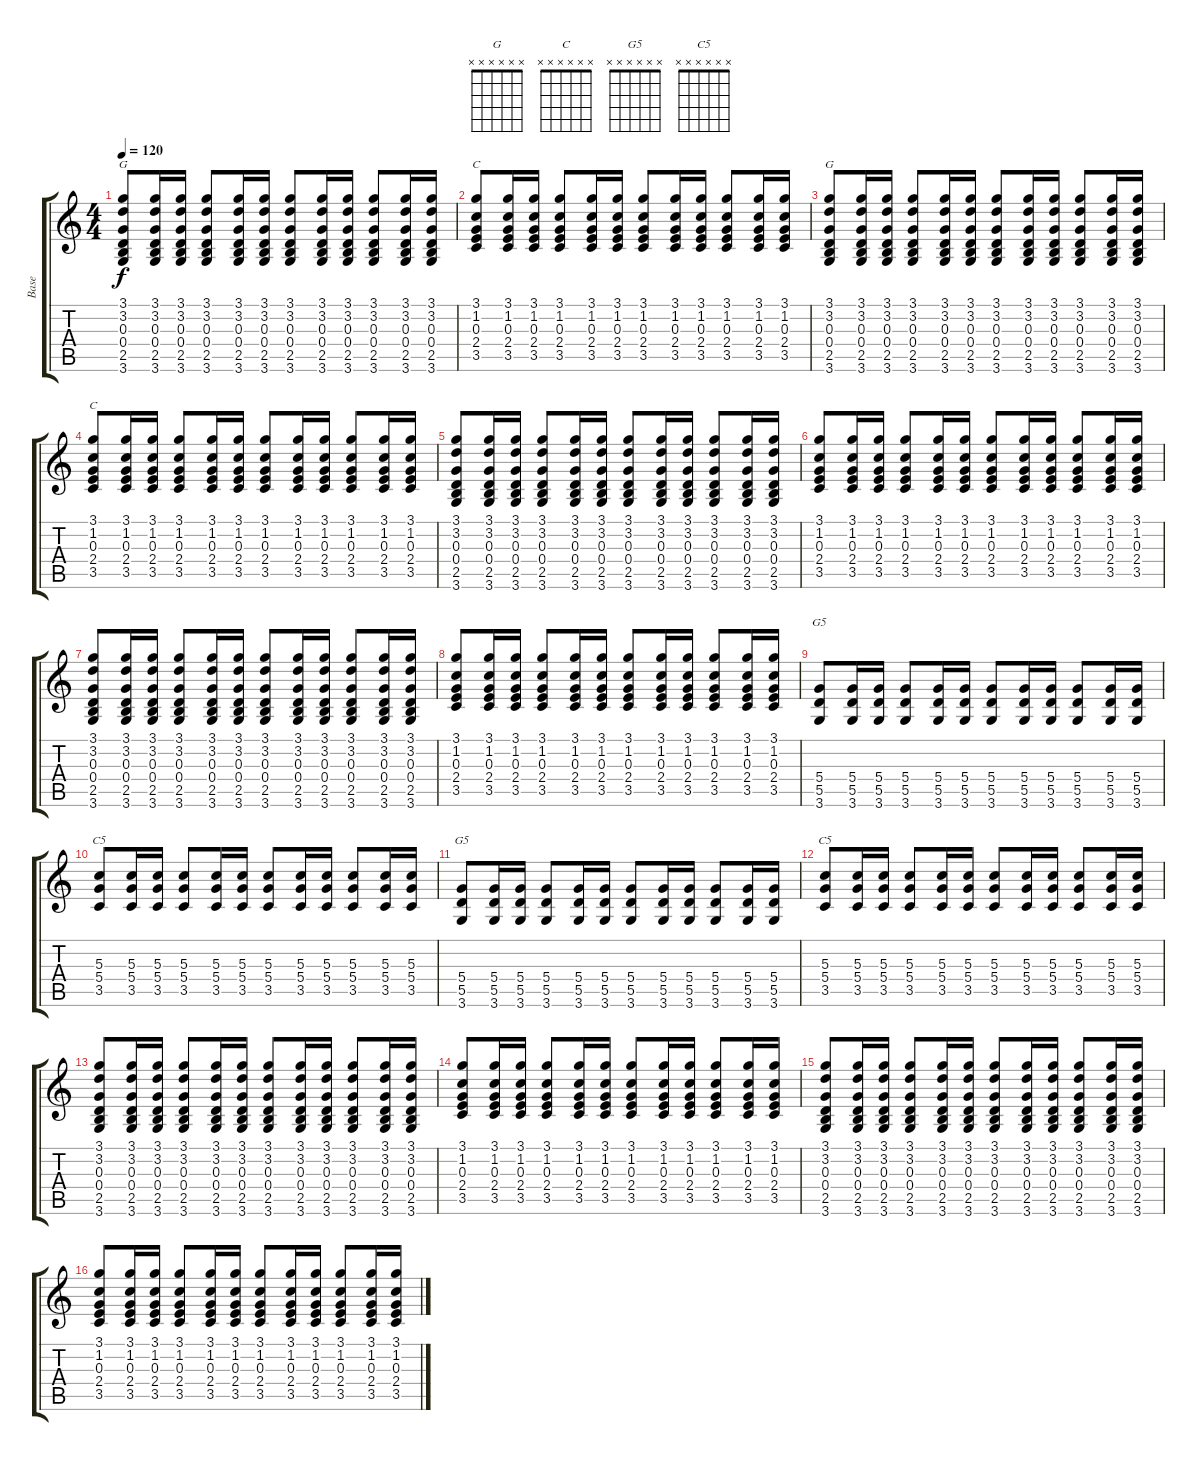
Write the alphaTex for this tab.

\track ("Base" "Base") {instrument acousticguitarnylon}
\staff {score tabs}
\tuning (E4 B3 G3 D3 A2 E2) {hide}
\chord ("G" 3 3 0 0 2 3)
\chord ("C" 3 1 0 2 3 x)
\chord ("G" x x x x x x) {firstfret 0}
\chord ("C" x x x x x x) {firstfret 0}
\chord ("G5" x x x 5 5 3)
\chord ("C5" x x 5 5 3 x)
\chord ("G5" x x x x x x) {firstfret 0}
\chord ("C5" x x x x x x) {firstfret 0}
\ts (4 4)
\tempo 120
\clef g2
\ks c
(3.1 3.2 0.3 0.4 2.5 3.6).8{ch "G" dy f instrument acousticguitarnylon} (3.1 3.2 0.3 0.4 2.5 3.6).16 (3.1 3.2 0.3 0.4 2.5 3.6).16 (3.1 3.2 0.3 0.4 2.5 3.6).8 (3.1 3.2 0.3 0.4 2.5 3.6).16 (3.1 3.2 0.3 0.4 2.5 3.6).16 (3.1 3.2 0.3 0.4 2.5 3.6).8 (3.1 3.2 0.3 0.4 2.5 3.6).16 (3.1 3.2 0.3 0.4 2.5 3.6).16 (3.1 3.2 0.3 0.4 2.5 3.6).8 (3.1 3.2 0.3 0.4 2.5 3.6).16 (3.1 3.2 0.3 0.4 2.5 3.6).16 |
(3.1 1.2 0.3 2.4 3.5).8{ch "C"} (3.1 1.2 0.3 2.4 3.5).16 (3.1 1.2 0.3 2.4 3.5).16 (3.1 1.2 0.3 2.4 3.5).8 (3.1 1.2 0.3 2.4 3.5).16 (3.1 1.2 0.3 2.4 3.5).16 (3.1 1.2 0.3 2.4 3.5).8 (3.1 1.2 0.3 2.4 3.5).16 (3.1 1.2 0.3 2.4 3.5).16 (3.1 1.2 0.3 2.4 3.5).8 (3.1 1.2 0.3 2.4 3.5).16 (3.1 1.2 0.3 2.4 3.5).16 |
(3.1 3.2 0.3 0.4 2.5 3.6).8{ch "G"} (3.1 3.2 0.3 0.4 2.5 3.6).16 (3.1 3.2 0.3 0.4 2.5 3.6).16 (3.1 3.2 0.3 0.4 2.5 3.6).8 (3.1 3.2 0.3 0.4 2.5 3.6).16 (3.1 3.2 0.3 0.4 2.5 3.6).16 (3.1 3.2 0.3 0.4 2.5 3.6).8 (3.1 3.2 0.3 0.4 2.5 3.6).16 (3.1 3.2 0.3 0.4 2.5 3.6).16 (3.1 3.2 0.3 0.4 2.5 3.6).8 (3.1 3.2 0.3 0.4 2.5 3.6).16 (3.1 3.2 0.3 0.4 2.5 3.6).16 |
(3.1 1.2 0.3 2.4 3.5).8{ch "C"} (3.1 1.2 0.3 2.4 3.5).16 (3.1 1.2 0.3 2.4 3.5).16 (3.1 1.2 0.3 2.4 3.5).8 (3.1 1.2 0.3 2.4 3.5).16 (3.1 1.2 0.3 2.4 3.5).16 (3.1 1.2 0.3 2.4 3.5).8 (3.1 1.2 0.3 2.4 3.5).16 (3.1 1.2 0.3 2.4 3.5).16 (3.1 1.2 0.3 2.4 3.5).8 (3.1 1.2 0.3 2.4 3.5).16 (3.1 1.2 0.3 2.4 3.5).16 |
(3.1 3.2 0.3 0.4 2.5 3.6).8 (3.1 3.2 0.3 0.4 2.5 3.6).16 (3.1 3.2 0.3 0.4 2.5 3.6).16 (3.1 3.2 0.3 0.4 2.5 3.6).8 (3.1 3.2 0.3 0.4 2.5 3.6).16 (3.1 3.2 0.3 0.4 2.5 3.6).16 (3.1 3.2 0.3 0.4 2.5 3.6).8 (3.1 3.2 0.3 0.4 2.5 3.6).16 (3.1 3.2 0.3 0.4 2.5 3.6).16 (3.1 3.2 0.3 0.4 2.5 3.6).8 (3.1 3.2 0.3 0.4 2.5 3.6).16 (3.1 3.2 0.3 0.4 2.5 3.6).16 |
(3.1 1.2 0.3 2.4 3.5).8 (3.1 1.2 0.3 2.4 3.5).16 (3.1 1.2 0.3 2.4 3.5).16 (3.1 1.2 0.3 2.4 3.5).8 (3.1 1.2 0.3 2.4 3.5).16 (3.1 1.2 0.3 2.4 3.5).16 (3.1 1.2 0.3 2.4 3.5).8 (3.1 1.2 0.3 2.4 3.5).16 (3.1 1.2 0.3 2.4 3.5).16 (3.1 1.2 0.3 2.4 3.5).8 (3.1 1.2 0.3 2.4 3.5).16 (3.1 1.2 0.3 2.4 3.5).16 |
(3.1 3.2 0.3 0.4 2.5 3.6).8 (3.1 3.2 0.3 0.4 2.5 3.6).16 (3.1 3.2 0.3 0.4 2.5 3.6).16 (3.1 3.2 0.3 0.4 2.5 3.6).8 (3.1 3.2 0.3 0.4 2.5 3.6).16 (3.1 3.2 0.3 0.4 2.5 3.6).16 (3.1 3.2 0.3 0.4 2.5 3.6).8 (3.1 3.2 0.3 0.4 2.5 3.6).16 (3.1 3.2 0.3 0.4 2.5 3.6).16 (3.1 3.2 0.3 0.4 2.5 3.6).8 (3.1 3.2 0.3 0.4 2.5 3.6).16 (3.1 3.2 0.3 0.4 2.5 3.6).16 |
(3.1 1.2 0.3 2.4 3.5).8 (3.1 1.2 0.3 2.4 3.5).16 (3.1 1.2 0.3 2.4 3.5).16 (3.1 1.2 0.3 2.4 3.5).8 (3.1 1.2 0.3 2.4 3.5).16 (3.1 1.2 0.3 2.4 3.5).16 (3.1 1.2 0.3 2.4 3.5).8 (3.1 1.2 0.3 2.4 3.5).16 (3.1 1.2 0.3 2.4 3.5).16 (3.1 1.2 0.3 2.4 3.5).8 (3.1 1.2 0.3 2.4 3.5).16 (3.1 1.2 0.3 2.4 3.5).16 |
(5.4 5.5 3.6).8{ch "G5"} (5.4 5.5 3.6).16 (5.4 5.5 3.6).16 (5.4 5.5 3.6).8 (5.4 5.5 3.6).16 (5.4 5.5 3.6).16 (5.4 5.5 3.6).8 (5.4 5.5 3.6).16 (5.4 5.5 3.6).16 (5.4 5.5 3.6).8 (5.4 5.5 3.6).16 (5.4 5.5 3.6).16 |
(5.3 5.4 3.5).8{ch "C5"} (5.3 5.4 3.5).16 (5.3 5.4 3.5).16 (5.3 5.4 3.5).8 (5.3 5.4 3.5).16 (5.3 5.4 3.5).16 (5.3 5.4 3.5).8 (5.3 5.4 3.5).16 (5.3 5.4 3.5).16 (5.3 5.4 3.5).8 (5.3 5.4 3.5).16 (5.3 5.4 3.5).16 |
(5.4 5.5 3.6).8{ch "G5"} (5.4 5.5 3.6).16 (5.4 5.5 3.6).16 (5.4 5.5 3.6).8 (5.4 5.5 3.6).16 (5.4 5.5 3.6).16 (5.4 5.5 3.6).8 (5.4 5.5 3.6).16 (5.4 5.5 3.6).16 (5.4 5.5 3.6).8 (5.4 5.5 3.6).16 (5.4 5.5 3.6).16 |
(5.3 5.4 3.5).8{ch "C5"} (5.3 5.4 3.5).16 (5.3 5.4 3.5).16 (5.3 5.4 3.5).8 (5.3 5.4 3.5).16 (5.3 5.4 3.5).16 (5.3 5.4 3.5).8 (5.3 5.4 3.5).16 (5.3 5.4 3.5).16 (5.3 5.4 3.5).8 (5.3 5.4 3.5).16 (5.3 5.4 3.5).16 |
(3.1 3.2 0.3 0.4 2.5 3.6).8 (3.1 3.2 0.3 0.4 2.5 3.6).16 (3.1 3.2 0.3 0.4 2.5 3.6).16 (3.1 3.2 0.3 0.4 2.5 3.6).8 (3.1 3.2 0.3 0.4 2.5 3.6).16 (3.1 3.2 0.3 0.4 2.5 3.6).16 (3.1 3.2 0.3 0.4 2.5 3.6).8 (3.1 3.2 0.3 0.4 2.5 3.6).16 (3.1 3.2 0.3 0.4 2.5 3.6).16 (3.1 3.2 0.3 0.4 2.5 3.6).8 (3.1 3.2 0.3 0.4 2.5 3.6).16 (3.1 3.2 0.3 0.4 2.5 3.6).16 |
(3.1 1.2 0.3 2.4 3.5).8 (3.1 1.2 0.3 2.4 3.5).16 (3.1 1.2 0.3 2.4 3.5).16 (3.1 1.2 0.3 2.4 3.5).8 (3.1 1.2 0.3 2.4 3.5).16 (3.1 1.2 0.3 2.4 3.5).16 (3.1 1.2 0.3 2.4 3.5).8 (3.1 1.2 0.3 2.4 3.5).16 (3.1 1.2 0.3 2.4 3.5).16 (3.1 1.2 0.3 2.4 3.5).8 (3.1 1.2 0.3 2.4 3.5).16 (3.1 1.2 0.3 2.4 3.5).16 |
(3.1 3.2 0.3 0.4 2.5 3.6).8 (3.1 3.2 0.3 0.4 2.5 3.6).16 (3.1 3.2 0.3 0.4 2.5 3.6).16 (3.1 3.2 0.3 0.4 2.5 3.6).8 (3.1 3.2 0.3 0.4 2.5 3.6).16 (3.1 3.2 0.3 0.4 2.5 3.6).16 (3.1 3.2 0.3 0.4 2.5 3.6).8 (3.1 3.2 0.3 0.4 2.5 3.6).16 (3.1 3.2 0.3 0.4 2.5 3.6).16 (3.1 3.2 0.3 0.4 2.5 3.6).8 (3.1 3.2 0.3 0.4 2.5 3.6).16 (3.1 3.2 0.3 0.4 2.5 3.6).16 |
(3.1 1.2 0.3 2.4 3.5).8 (3.1 1.2 0.3 2.4 3.5).16 (3.1 1.2 0.3 2.4 3.5).16 (3.1 1.2 0.3 2.4 3.5).8 (3.1 1.2 0.3 2.4 3.5).16 (3.1 1.2 0.3 2.4 3.5).16 (3.1 1.2 0.3 2.4 3.5).8 (3.1 1.2 0.3 2.4 3.5).16 (3.1 1.2 0.3 2.4 3.5).16 (3.1 1.2 0.3 2.4 3.5).8 (3.1 1.2 0.3 2.4 3.5).16 (3.1 1.2 0.3 2.4 3.5).16
